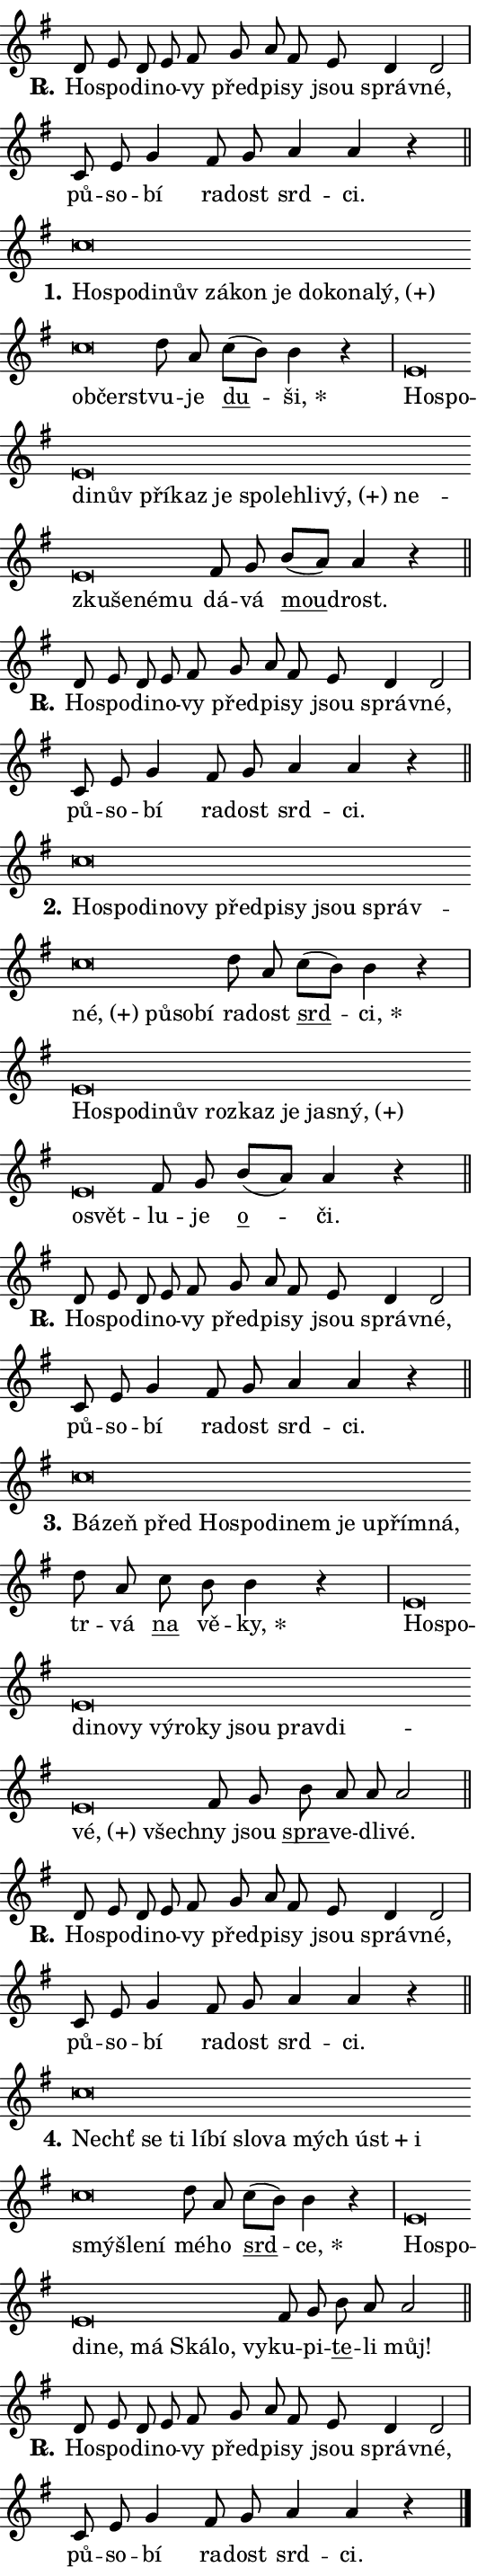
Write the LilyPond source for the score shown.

\version "2.24.0"
\header { tagline = "" }
\paper {
  indent = 0\cm
  top-margin = 0\cm
  right-margin = 0.13\cm % to fit lyric hyphens
  bottom-margin = 0\cm
  left-margin = 0\cm
  paper-width = 9\cm
  page-breaking = #ly:one-page-breaking
  system-system-spacing.basic-distance = #11
  score-system-spacing.basic-distance = #11
  ragged-last = ##f
}


%% Author: Thomas Morley
%% https://lists.gnu.org/archive/html/lilypond-user/2020-05/msg00002.html
#(define (line-position grob)
"Returns position of @var[grob} in current system:
   @code{'start}, if at first time-step
   @code{'end}, if at last time-step
   @code{'middle} otherwise
"
  (let* ((col (ly:item-get-column grob))
         (ln (ly:grob-object col 'left-neighbor))
         (rn (ly:grob-object col 'right-neighbor))
         (col-to-check-left (if (ly:grob? ln) ln col))
         (col-to-check-right (if (ly:grob? rn) rn col))
         (break-dir-left
           (and
             (ly:grob-property col-to-check-left 'non-musical #f)
             (ly:item-break-dir col-to-check-left)))
         (break-dir-right
           (and
             (ly:grob-property col-to-check-right 'non-musical #f)
             (ly:item-break-dir col-to-check-right))))
        (cond ((eqv? 1 break-dir-left) 'start)
              ((eqv? -1 break-dir-right) 'end)
              (else 'middle))))

#(define (tranparent-at-line-position vctor)
  (lambda (grob)
  "Relying on @code{line-position} select the relevant enry from @var{vctor}.
Used to determine transparency,"
    (case (line-position grob)
      ((end) (not (vector-ref vctor 0)))
      ((middle) (not (vector-ref vctor 1)))
      ((start) (not (vector-ref vctor 2))))))

noteHeadBreakVisibility =
#(define-music-function (break-visibility)(vector?)
"Makes @code{NoteHead}s transparent relying on @var{break-visibility}"
#{
  \override NoteHead.transparent =
    #(tranparent-at-line-position break-visibility)
#})

#(define delete-ledgers-for-transparent-note-heads
  (lambda (grob)
    "Reads whether a @code{NoteHead} is transparent.
If so this @code{NoteHead} is removed from @code{'note-heads} from
@var{grob}, which is supposed to be @code{LedgerLineSpanner}.
As a result ledgers are not printed for this @code{NoteHead}"
    (let* ((nhds-array (ly:grob-object grob 'note-heads))
           (nhds-list
             (if (ly:grob-array? nhds-array)
                 (ly:grob-array->list nhds-array)
                 '()))
           ;; Relies on the transparent-property being done before
           ;; Staff.LedgerLineSpanner.after-line-breaking is executed.
           ;; This is fragile ...
           (to-keep
             (remove
               (lambda (nhd)
                 (ly:grob-property nhd 'transparent #f))
               nhds-list)))
      ;; TODO find a better method to iterate over grob-arrays, similiar
      ;; to filter/remove etc for lists
      ;; For now rebuilt from scratch
      (set! (ly:grob-object grob 'note-heads)  '())
      (for-each
        (lambda (nhd)
          (ly:pointer-group-interface::add-grob grob 'note-heads nhd))
        to-keep))))

squashNotes = {
  \override NoteHead.X-extent = #'(-0.2 . 0.2)
  \override NoteHead.Y-extent = #'(-0.75 . 0)
  \override NoteHead.stencil =
    #(lambda (grob)
       (let ((pos (ly:grob-property grob 'staff-position)))
         (begin
           (if (< pos -7) (display "ERROR: Lower brevis then expected\n") (display ""))
           (if (<= pos -6) ly:text-interface::print ly:note-head::print))))
}
unSquashNotes = {
  \revert NoteHead.X-extent
  \revert NoteHead.Y-extent
  \revert NoteHead.stencil
}

hideNotes = \noteHeadBreakVisibility #begin-of-line-visible
unHideNotes = \noteHeadBreakVisibility #all-visible

% work-around for resetting accidentals
% https://lilypond.org/doc/v2.23/Documentation/notation/displaying-rhythms#unmetered-music
cadenzaMeasure = {
  \cadenzaOff
  \partial 1024 s1024
  \cadenzaOn
}

#(define-markup-command (accent layout props text) (markup?)
  "Underline accented syllable"
  (interpret-markup layout props
    #{\markup \override #'(offset . 4.3) \underline { #text }#}))

responsum = \markup \concat {
  "R" \hspace #-1.05 \path #0.1 #'((moveto 0 0.07) (lineto 0.9 0.8)) \hspace #0.05 "."
}

spaceSize = #0.6828661417322834 % exact space size for TeX Gyre Schola

\layout {
  \context {
    \Staff
    \remove "Time_signature_engraver"
    \override LedgerLineSpanner.after-line-breaking = #delete-ledgers-for-transparent-note-heads
  }
  \context {
    \Lyrics {
      \override LyricSpace.minimum-distance = \spaceSize
      \override LyricText.font-name = #"TeX Gyre Schola"
      \override LyricText.font-size = 1
      \override StanzaNumber.font-name = #"TeX Gyre Schola Bold"
      \override StanzaNumber.font-size = 1
    }
  }
  \context {
    \Score 
    \override NoteHead.text =
      #(lambda (grob) 
        (let ((pos (ly:grob-property grob 'staff-position)))
          #{\markup {
            \combine
              \halign #-0.55 \raise #(if (= pos -6) 0 0.5) \override #'(thickness . 2) \draw-line #'(3.2 . 0)
              \musicglyph "noteheads.sM1"
          }#}))
  }
}

% magnetic-lyrics.ily
%
%   written by
%     Jean Abou Samra <jean@abou-samra.fr>
%     Werner Lemberg <wl@gnu.org>
%
%   adapted by
%     Jiri Hon <jiri.hon@gmail.com>
%
% Version 2022-Apr-15

% https://www.mail-archive.com/lilypond-user@gnu.org/msg149350.html

#(define (Left_hyphen_pointer_engraver context)
   "Collect syllable-hyphen-syllable occurrences in lyrics and store
them in properties.  This engraver only looks to the left.  For
example, if the lyrics input is @code{foo -- bar}, it does the
following.

@itemize @bullet
@item
Set the @code{text} property of the @code{LyricHyphen} grob between
@q{foo} and @q{bar} to @code{foo}.

@item
Set the @code{left-hyphen} property of the @code{LyricText} grob with
text @q{foo} to the @code{LyricHyphen} grob between @q{foo} and
@q{bar}.
@end itemize

Use this auxiliary engraver in combination with the
@code{lyric-@/text::@/apply-@/magnetic-@/offset!} hook."
   (let ((hyphen #f)
         (text #f))
     (make-engraver
      (acknowledgers
       ((lyric-syllable-interface engraver grob source-engraver)
        (set! text grob)))
      (end-acknowledgers
       ((lyric-hyphen-interface engraver grob source-engraver)
        ;(when (not (grob::has-interface grob 'lyric-space-interface))
          (set! hyphen grob)));)
      ((stop-translation-timestep engraver)
       (when (and text hyphen)
         (ly:grob-set-object! text 'left-hyphen hyphen))
       (set! text #f)
       (set! hyphen #f)))))

#(define (lyric-text::apply-magnetic-offset! grob)
   "If the space between two syllables is less than the value in
property @code{LyricText@/.details@/.squash-threshold}, move the right
syllable to the left so that it gets concatenated with the left
syllable.

Use this function as a hook for
@code{LyricText@/.after-@/line-@/breaking} if the
@code{Left_@/hyphen_@/pointer_@/engraver} is active."
   (let ((hyphen (ly:grob-object grob 'left-hyphen #f)))
     (when hyphen
       (let ((left-text (ly:spanner-bound hyphen LEFT)))
         (when (grob::has-interface left-text 'lyric-syllable-interface)
           (let* ((common (ly:grob-common-refpoint grob left-text X))
                  (this-x-ext (ly:grob-extent grob common X))
                  (left-x-ext
                   (begin
                     ;; Trigger magnetism for left-text.
                     (ly:grob-property left-text 'after-line-breaking)
                     (ly:grob-extent left-text common X)))
                  ;; `delta` is the gap width between two syllables.
                  (delta (- (interval-start this-x-ext)
                            (interval-end left-x-ext)))
                  (details (ly:grob-property grob 'details))
                  (threshold (assoc-get 'squash-threshold details 0.2)))
             (when (< delta threshold)
               (let* (;; We have to manipulate the input text so that
                      ;; ligatures crossing syllable boundaries are not
                      ;; disabled.  For languages based on the Latin
                      ;; script this is essentially a beautification.
                      ;; However, for non-Western scripts it can be a
                      ;; necessity.
                      (lt (ly:grob-property left-text 'text))
                      (rt (ly:grob-property grob 'text))
                      (is-space (grob::has-interface hyphen 'lyric-space-interface))
                      (space (if is-space " " ""))
                      (extra-delta (if is-space spaceSize 0))
                      ;; Append new syllable.
                      (ltrt-space (if (and (string? lt) (string? rt))
                                (string-append lt space rt)
                                (make-concat-markup (list lt space rt))))
                      ;; Right-align `ltrt` to the right side.
                      (ltrt-space-markup (grob-interpret-markup
                               grob
                               (make-translate-markup
                                (cons (interval-length this-x-ext) 0)
                                (make-right-align-markup ltrt-space)))))
                 (begin
                   ;; Don't print `left-text`.
                   (ly:grob-set-property! left-text 'stencil #f)
                   ;; Set text and stencil (which holds all collected
                   ;; syllables so far) and shift it to the left.
                   (ly:grob-set-property! grob 'text ltrt-space)
                   (ly:grob-set-property! grob 'stencil ltrt-space-markup)
                   (ly:grob-translate-axis! grob (- (- delta extra-delta)) X))))))))))


#(define (lyric-hyphen::displace-bounds-first grob)
   ;; Make very sure this callback isn't triggered too early.
   (let ((left (ly:spanner-bound grob LEFT))
         (right (ly:spanner-bound grob RIGHT)))
     (ly:grob-property left 'after-line-breaking)
     (ly:grob-property right 'after-line-breaking)
     (ly:lyric-hyphen::print grob)))

squashThreshold = #0.4

\layout {
  \context {
    \Lyrics
    \consists #Left_hyphen_pointer_engraver
    \override LyricText.after-line-breaking =
      #lyric-text::apply-magnetic-offset!
    \override LyricHyphen.stencil = #lyric-hyphen::displace-bounds-first
    \override LyricText.details.squash-threshold = \squashThreshold
    \override LyricHyphen.minimum-distance = 0
    \override LyricHyphen.minimum-length = \squashThreshold
  }
}

squashText = \override LyricText.details.squash-threshold = 9999
unSquashText = \override LyricText.details.squash-threshold = \squashThreshold

leftText = \override LyricText.self-alignment-X = #LEFT
unLeftText = \revert LyricText.self-alignment-X

starOffset = #(lambda (grob) 
                (let ((x_offset (ly:self-alignment-interface::aligned-on-x-parent grob)))
                  (if (= x_offset 0) 0 (+ x_offset 1.2))))

star = #(define-music-function (syllable)(string?)
"Append star separator at the end of a syllable"
#{
  \once \override LyricText.X-offset = #starOffset
  \lyricmode { \markup {
    #syllable
    \override #'((font-name . "TeX Gyre Schola Bold")) \hspace #0.2 \lower #0.65 \larger "*"
  } }
#})

starAccent = #(define-music-function (syllable)(string?)
"Append star separator at the end of a syllable and make accent"
#{
  \once \override LyricText.X-offset = #starOffset
  \lyricmode { \markup {
    \accent #syllable
    \override #'((font-name . "TeX Gyre Schola Bold")) \hspace #0.2 \lower #0.65 \larger "*"
  } }
#})

breath = #(define-music-function (syllable)(string?)
"Append breathing indicator at the end of a syllable"
#{
  \lyricmode { \markup { #syllable "+" } }
#})

optionalBreath = #(define-music-function (syllable)(string?)
"Append optional breathing indicator at the end of a syllable"
#{
  \lyricmode { \markup { #syllable "(+)" } }
#})


\score {
    <<
        \new Voice = "melody" { \cadenzaOn \key g \major \relative { d'8 e d e fis \bar "" g a fis e \bar "" d4 d2 \cadenzaMeasure \bar "|" c8 e g4 \bar "" fis8 g a4 a r \cadenzaMeasure \bar "||" \break } }
        \new Lyrics \lyricsto "melody" { \lyricmode { \set stanza = \responsum
Ho -- spo -- di -- no -- vy před -- pi -- sy jsou správ -- né, pů -- so -- bí ra -- dost srd -- ci. } }
    >>
    \layout {}
}

\score {
    <<
        \new Voice = "melody" { \cadenzaOn \key g \major \relative { \squashNotes c''\breve*1/16 \hideNotes \breve*1/16 \bar "" \breve*1/16 \bar "" \breve*1/16 \bar "" \breve*1/16 \bar "" \breve*1/16 \bar "" \breve*1/16 \bar "" \breve*1/16 \bar "" \breve*1/16 \bar "" \breve*1/16 \bar "" \breve*1/16 \bar "" \breve*1/16 \breve*1/16 \bar "" \unHideNotes \unSquashNotes d8 a \bar "" c[( b)] b4 r \cadenzaMeasure \bar "|" \squashNotes e,\breve*1/16 \hideNotes \breve*1/16 \bar "" \breve*1/16 \bar "" \breve*1/16 \bar "" \breve*1/16 \bar "" \breve*1/16 \bar "" \breve*1/16 \bar "" \breve*1/16 \bar "" \breve*1/16 \bar "" \breve*1/16 \bar "" \breve*1/16 \bar "" \breve*1/16 \bar "" \breve*1/16 \bar "" \breve*1/16 \bar "" \breve*1/16 \breve*1/16 \bar "" \unHideNotes \unSquashNotes fis8 g \bar "" b[( a)] a4 r \cadenzaMeasure \bar "||" \break } }
        \new Lyrics \lyricsto "melody" { \lyricmode { \set stanza = "1."
\leftText Ho -- \squashText spo -- di -- nův zá -- kon je do -- ko -- na -- \optionalBreath lý, ob -- čerst -- \unLeftText \unSquashText vu -- je \markup \accent du -- \star ši, \leftText Ho -- \squashText spo -- di -- nův pří -- kaz je spo -- leh -- li -- \optionalBreath vý, ne -- zku -- še -- né -- mu \unLeftText \unSquashText dá -- vá \markup \accent mou -- drost. } }
    >>
    \layout {}
}

\score {
    <<
        \new Voice = "melody" { \cadenzaOn \key g \major \relative { d'8 e d e fis \bar "" g a fis e \bar "" d4 d2 \cadenzaMeasure \bar "|" c8 e g4 \bar "" fis8 g a4 a r \cadenzaMeasure \bar "||" \break } }
        \new Lyrics \lyricsto "melody" { \lyricmode { \set stanza = \responsum
Ho -- spo -- di -- no -- vy před -- pi -- sy jsou správ -- né, pů -- so -- bí ra -- dost srd -- ci. } }
    >>
    \layout {}
}

\score {
    <<
        \new Voice = "melody" { \cadenzaOn \key g \major \relative { \squashNotes c''\breve*1/16 \hideNotes \breve*1/16 \bar "" \breve*1/16 \bar "" \breve*1/16 \bar "" \breve*1/16 \bar "" \breve*1/16 \bar "" \breve*1/16 \bar "" \breve*1/16 \bar "" \breve*1/16 \bar "" \breve*1/16 \bar "" \breve*1/16 \bar "" \breve*1/16 \bar "" \breve*1/16 \breve*1/16 \bar "" \unHideNotes \unSquashNotes d8 a \bar "" c[( b)] b4 r \cadenzaMeasure \bar "|" \squashNotes e,\breve*1/16 \hideNotes \breve*1/16 \bar "" \breve*1/16 \bar "" \breve*1/16 \bar "" \breve*1/16 \bar "" \breve*1/16 \bar "" \breve*1/16 \bar "" \breve*1/16 \bar "" \breve*1/16 \bar "" \breve*1/16 \breve*1/16 \bar "" \unHideNotes \unSquashNotes fis8 g \bar "" b[( a)] a4 r \cadenzaMeasure \bar "||" \break } }
        \new Lyrics \lyricsto "melody" { \lyricmode { \set stanza = "2."
\leftText Ho -- \squashText spo -- di -- no -- vy před -- pi -- sy jsou správ -- \optionalBreath né, pů -- so -- bí \unLeftText \unSquashText ra -- dost \markup \accent srd -- \star ci, \leftText Ho -- \squashText spo -- di -- nův roz -- kaz je ja -- \optionalBreath sný, o -- svět -- \unLeftText \unSquashText lu -- je \markup \accent o -- či. } }
    >>
    \layout {}
}

\score {
    <<
        \new Voice = "melody" { \cadenzaOn \key g \major \relative { d'8 e d e fis \bar "" g a fis e \bar "" d4 d2 \cadenzaMeasure \bar "|" c8 e g4 \bar "" fis8 g a4 a r \cadenzaMeasure \bar "||" \break } }
        \new Lyrics \lyricsto "melody" { \lyricmode { \set stanza = \responsum
Ho -- spo -- di -- no -- vy před -- pi -- sy jsou správ -- né, pů -- so -- bí ra -- dost srd -- ci. } }
    >>
    \layout {}
}

\score {
    <<
        \new Voice = "melody" { \cadenzaOn \key g \major \relative { \squashNotes c''\breve*1/16 \hideNotes \breve*1/16 \bar "" \breve*1/16 \bar "" \breve*1/16 \bar "" \breve*1/16 \bar "" \breve*1/16 \bar "" \breve*1/16 \bar "" \breve*1/16 \bar "" \breve*1/16 \bar "" \breve*1/16 \breve*1/16 \bar "" \unHideNotes \unSquashNotes d8 a \bar "" c b b4 r \cadenzaMeasure \bar "|" \squashNotes e,\breve*1/16 \hideNotes \breve*1/16 \bar "" \breve*1/16 \bar "" \breve*1/16 \bar "" \breve*1/16 \bar "" \breve*1/16 \bar "" \breve*1/16 \bar "" \breve*1/16 \bar "" \breve*1/16 \bar "" \breve*1/16 \bar "" \breve*1/16 \bar "" \breve*1/16 \breve*1/16 \bar "" \unHideNotes \unSquashNotes fis8 g \bar "" b a a a2 \cadenzaMeasure \bar "||" \break } }
        \new Lyrics \lyricsto "melody" { \lyricmode { \set stanza = "3."
\leftText Bá -- \squashText zeň před Ho -- spo -- di -- nem je u -- přím -- ná, \unLeftText \unSquashText tr -- vá \markup \accent na vě -- \star ky, \leftText Ho -- \squashText spo -- di -- no -- vy vý -- ro -- ky jsou prav -- di -- \optionalBreath vé, všech -- \unLeftText \unSquashText ny jsou \markup \accent spra -- ve -- dli -- vé. } }
    >>
    \layout {}
}

\score {
    <<
        \new Voice = "melody" { \cadenzaOn \key g \major \relative { d'8 e d e fis \bar "" g a fis e \bar "" d4 d2 \cadenzaMeasure \bar "|" c8 e g4 \bar "" fis8 g a4 a r \cadenzaMeasure \bar "||" \break } }
        \new Lyrics \lyricsto "melody" { \lyricmode { \set stanza = \responsum
Ho -- spo -- di -- no -- vy před -- pi -- sy jsou správ -- né, pů -- so -- bí ra -- dost srd -- ci. } }
    >>
    \layout {}
}

\score {
    <<
        \new Voice = "melody" { \cadenzaOn \key g \major \relative { \squashNotes c''\breve*1/16 \hideNotes \breve*1/16 \bar "" \breve*1/16 \bar "" \breve*1/16 \bar "" \breve*1/16 \bar "" \breve*1/16 \bar "" \breve*1/16 \bar "" \breve*1/16 \bar "" \breve*1/16 \bar "" \breve*1/16 \bar "" \breve*1/16 \bar "" \breve*1/16 \breve*1/16 \bar "" \unHideNotes \unSquashNotes d8 a \bar "" c[( b)] b4 r \cadenzaMeasure \bar "|" \squashNotes e,\breve*1/16 \hideNotes \breve*1/16 \bar "" \breve*1/16 \bar "" \breve*1/16 \bar "" \breve*1/16 \bar "" \breve*1/16 \bar "" \breve*1/16 \breve*1/16 \bar "" \unHideNotes \unSquashNotes fis8 g \bar "" b a a2 \cadenzaMeasure \bar "||" \break } }
        \new Lyrics \lyricsto "melody" { \lyricmode { \set stanza = "4."
\leftText Nechť \squashText se ti lí -- bí slo -- va mých \breath "úst" i smý -- šle -- ní \unLeftText \unSquashText mé -- ho \markup \accent srd -- \star ce, \leftText Ho -- \squashText spo -- di -- ne, má Ská -- lo, vy -- \unLeftText \unSquashText ku -- pi -- \markup \accent te -- li můj! } }
    >>
    \layout {}
}

\score {
    <<
        \new Voice = "melody" { \cadenzaOn \key g \major \relative { d'8 e d e fis \bar "" g a fis e \bar "" d4 d2 \cadenzaMeasure \bar "|" c8 e g4 \bar "" fis8 g a4 a r \cadenzaMeasure \bar "||" \break } \bar "|." }
        \new Lyrics \lyricsto "melody" { \lyricmode { \set stanza = \responsum
Ho -- spo -- di -- no -- vy před -- pi -- sy jsou správ -- né, pů -- so -- bí ra -- dost srd -- ci. } }
    >>
    \layout {}
}
